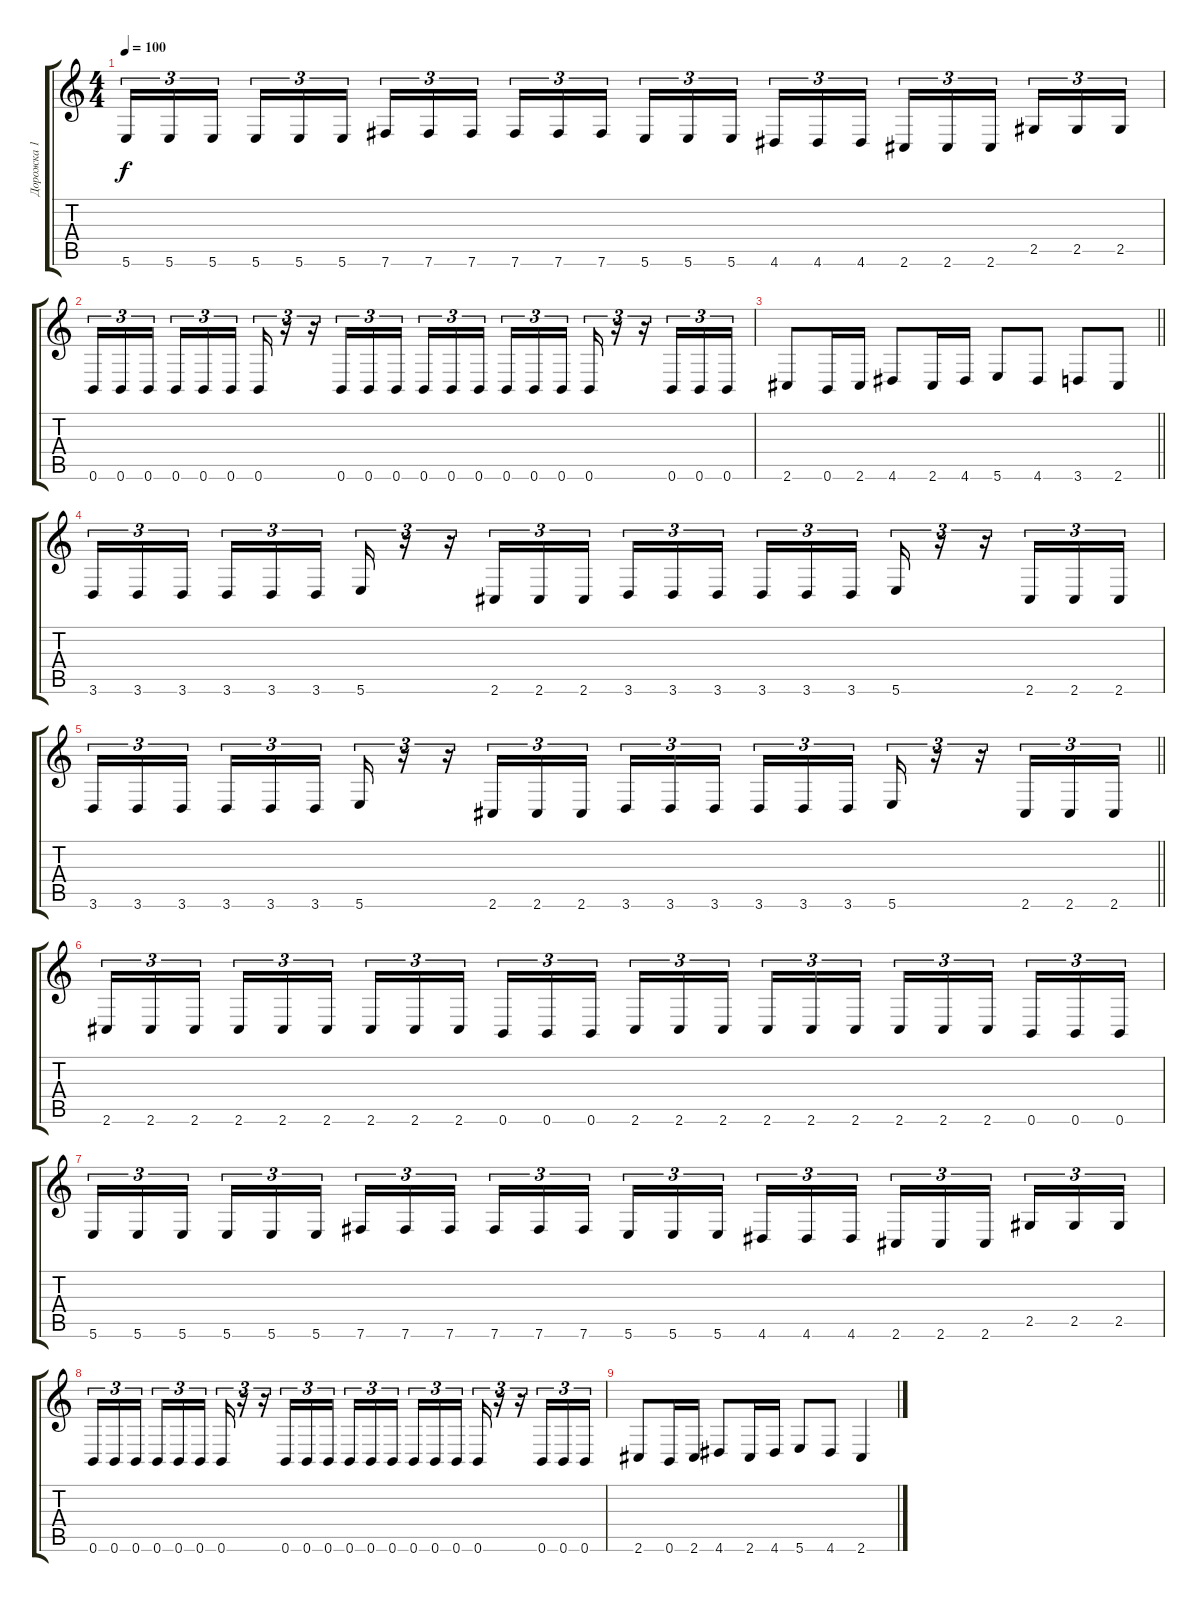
\track ("Дорожка 1" "Дорожка 1") {instrument distortionguitar}
\staff {score tabs}
\tuning (Db4 Ab3 E3 B2 Gb2 B1) {hide}
\ts (4 4)
\tempo 100
\clef g2
\ks c
5.6.16{tu (3 2) dy f} 5.6.16{tu (3 2)} 5.6.16{tu (3 2) beam splitsecondary} 5.6.16{tu (3 2)} 5.6.16{tu (3 2)} 5.6.16{tu (3 2)} 7.6.16{tu (3 2)} 7.6.16{tu (3 2)} 7.6.16{tu (3 2) beam splitsecondary} 7.6.16{tu (3 2)} 7.6.16{tu (3 2)} 7.6.16{tu (3 2)} 5.6.16{tu (3 2)} 5.6.16{tu (3 2)} 5.6.16{tu (3 2) beam splitsecondary} 4.6.16{tu (3 2)} 4.6.16{tu (3 2)} 4.6.16{tu (3 2)} 2.6.16{tu (3 2)} 2.6.16{tu (3 2)} 2.6.16{tu (3 2) beam splitsecondary} 2.5.16{tu (3 2)} 2.5.16{tu (3 2)} 2.5.16{tu (3 2)} |
0.6.16{tu (3 2)} 0.6.16{tu (3 2)} 0.6.16{tu (3 2) beam splitsecondary} 0.6.16{tu (3 2)} 0.6.16{tu (3 2)} 0.6.16{tu (3 2)} 0.6.16{tu (3 2)} r.16{tu (3 2)} r.16{tu (3 2)} 0.6.16{tu (3 2)} 0.6.16{tu (3 2)} 0.6.16{tu (3 2)} 0.6.16{tu (3 2)} 0.6.16{tu (3 2)} 0.6.16{tu (3 2) beam splitsecondary} 0.6.16{tu (3 2)} 0.6.16{tu (3 2)} 0.6.16{tu (3 2)} 0.6.16{tu (3 2)} r.16{tu (3 2)} r.16{tu (3 2)} 0.6.16{tu (3 2)} 0.6.16{tu (3 2)} 0.6.16{tu (3 2)} |
\barLineRight lightlight
2.6.8 0.6.16 2.6.16 4.6.8 2.6.16 4.6.16 5.6.8 4.6.8 3.6.8 2.6.8 |
3.6.16{tu (3 2)} 3.6.16{tu (3 2)} 3.6.16{tu (3 2) beam splitsecondary} 3.6.16{tu (3 2)} 3.6.16{tu (3 2)} 3.6.16{tu (3 2)} 5.6.16{tu (3 2)} r.16{tu (3 2)} r.16{tu (3 2)} 2.6.16{tu (3 2)} 2.6.16{tu (3 2)} 2.6.16{tu (3 2)} 3.6.16{tu (3 2)} 3.6.16{tu (3 2)} 3.6.16{tu (3 2) beam splitsecondary} 3.6.16{tu (3 2)} 3.6.16{tu (3 2)} 3.6.16{tu (3 2)} 5.6.16{tu (3 2)} r.16{tu (3 2)} r.16{tu (3 2)} 2.6.16{tu (3 2)} 2.6.16{tu (3 2)} 2.6.16{tu (3 2)} |
\barLineRight lightlight
3.6.16{tu (3 2)} 3.6.16{tu (3 2)} 3.6.16{tu (3 2) beam splitsecondary} 3.6.16{tu (3 2)} 3.6.16{tu (3 2)} 3.6.16{tu (3 2)} 5.6.16{tu (3 2)} r.16{tu (3 2)} r.16{tu (3 2)} 2.6.16{tu (3 2)} 2.6.16{tu (3 2)} 2.6.16{tu (3 2)} 3.6.16{tu (3 2)} 3.6.16{tu (3 2)} 3.6.16{tu (3 2) beam splitsecondary} 3.6.16{tu (3 2)} 3.6.16{tu (3 2)} 3.6.16{tu (3 2)} 5.6.16{tu (3 2)} r.16{tu (3 2)} r.16{tu (3 2)} 2.6.16{tu (3 2)} 2.6.16{tu (3 2)} 2.6.16{tu (3 2)} |
\section ("" " ")
2.6.16{tu (3 2)} 2.6.16{tu (3 2)} 2.6.16{tu (3 2) beam splitsecondary} 2.6.16{tu (3 2)} 2.6.16{tu (3 2)} 2.6.16{tu (3 2)} 2.6.16{tu (3 2)} 2.6.16{tu (3 2)} 2.6.16{tu (3 2) beam splitsecondary} 0.6.16{tu (3 2)} 0.6.16{tu (3 2)} 0.6.16{tu (3 2)} 2.6.16{tu (3 2)} 2.6.16{tu (3 2)} 2.6.16{tu (3 2) beam splitsecondary} 2.6.16{tu (3 2)} 2.6.16{tu (3 2)} 2.6.16{tu (3 2)} 2.6.16{tu (3 2)} 2.6.16{tu (3 2)} 2.6.16{tu (3 2) beam splitsecondary} 0.6.16{tu (3 2)} 0.6.16{tu (3 2)} 0.6.16{tu (3 2)} |
5.6.16{tu (3 2)} 5.6.16{tu (3 2)} 5.6.16{tu (3 2) beam splitsecondary} 5.6.16{tu (3 2)} 5.6.16{tu (3 2)} 5.6.16{tu (3 2)} 7.6.16{tu (3 2)} 7.6.16{tu (3 2)} 7.6.16{tu (3 2) beam splitsecondary} 7.6.16{tu (3 2)} 7.6.16{tu (3 2)} 7.6.16{tu (3 2)} 5.6.16{tu (3 2)} 5.6.16{tu (3 2)} 5.6.16{tu (3 2) beam splitsecondary} 4.6.16{tu (3 2)} 4.6.16{tu (3 2)} 4.6.16{tu (3 2)} 2.6.16{tu (3 2)} 2.6.16{tu (3 2)} 2.6.16{tu (3 2) beam splitsecondary} 2.5.16{tu (3 2)} 2.5.16{tu (3 2)} 2.5.16{tu (3 2)} |
0.6.16{tu (3 2)} 0.6.16{tu (3 2)} 0.6.16{tu (3 2) beam splitsecondary} 0.6.16{tu (3 2)} 0.6.16{tu (3 2)} 0.6.16{tu (3 2)} 0.6.16{tu (3 2)} r.16{tu (3 2)} r.16{tu (3 2)} 0.6.16{tu (3 2)} 0.6.16{tu (3 2)} 0.6.16{tu (3 2)} 0.6.16{tu (3 2)} 0.6.16{tu (3 2)} 0.6.16{tu (3 2) beam splitsecondary} 0.6.16{tu (3 2)} 0.6.16{tu (3 2)} 0.6.16{tu (3 2)} 0.6.16{tu (3 2)} r.16{tu (3 2)} r.16{tu (3 2)} 0.6.16{tu (3 2)} 0.6.16{tu (3 2)} 0.6.16{tu (3 2)} |
2.6.8 0.6.16 2.6.16 4.6.8 2.6.16 4.6.16 5.6.8 4.6.8 2.6.4
